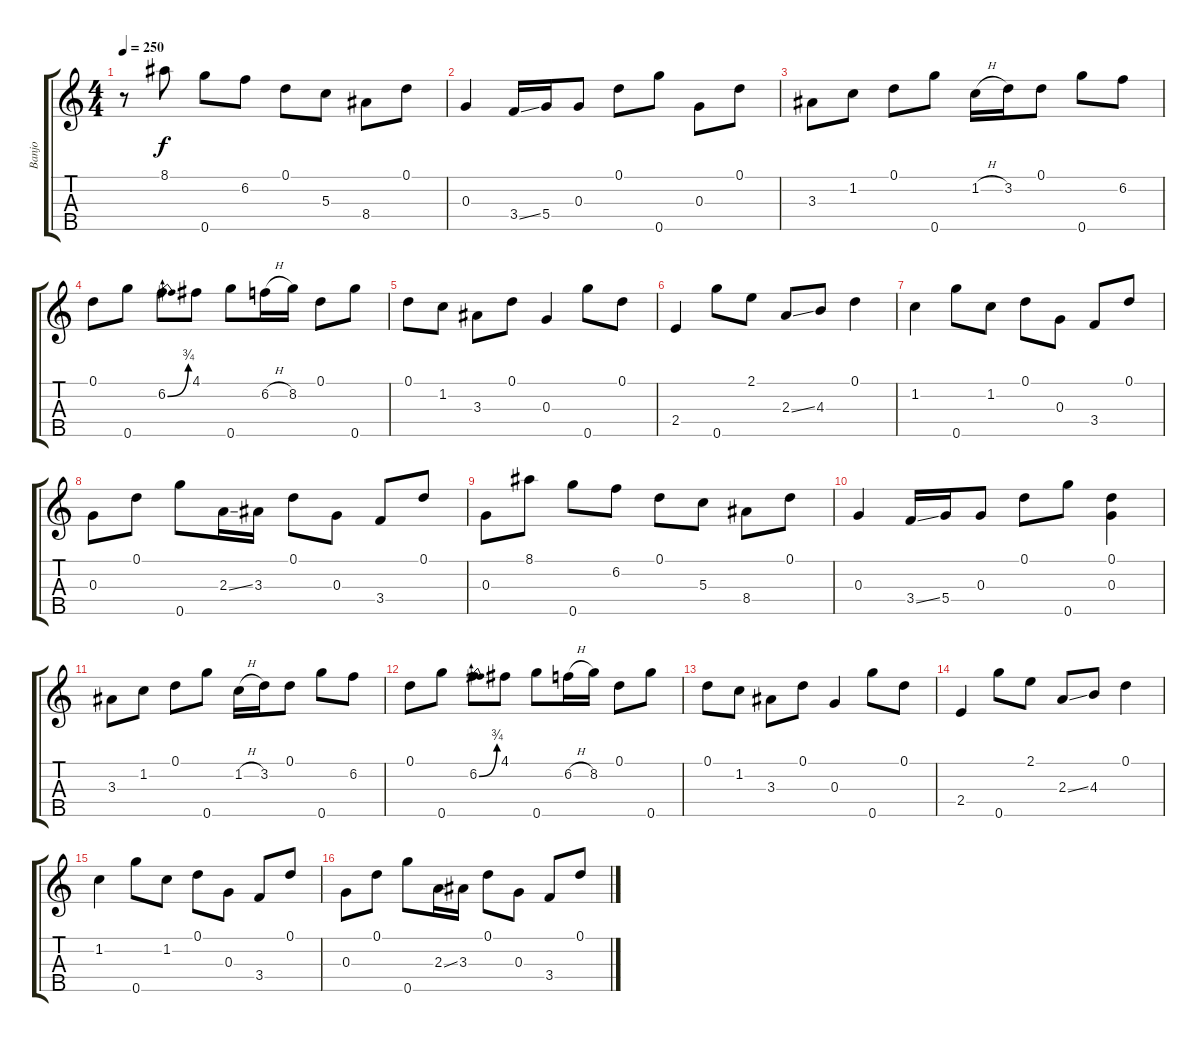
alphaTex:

\track ("Banjo" "Banjo") {instrument banjo}
\staff {score tabs}
\tuning (D4 B3 G3 D3 G4) {hide}
\displaytranspose 12
\ts (4 4)
\tempo 250
\clef g2
\ks c
r.8{dy f instrument banjo} 8.1.8 0.5.8 6.2.8 0.1.8 5.3.8 8.4.8 0.1.8 |
0.3.4 3.4{ss}.16 5.4.16 0.3.8 0.1.8 0.5.8 0.3.8 0.1.8 |
3.3.8 1.2.8 0.1.8 0.5.8 1.2{h}.16 3.2.16 0.1.8 0.5.8 6.2.8 |
0.1.8 0.5.8 6.2{be (bend 0 0 60 3)}.8 4.1.8 0.5.8 6.2{h}.16 8.2.16 0.1.8 0.5.8 |
0.1.8 1.2.8 3.3.8 0.1.8 0.3.4 0.5.8 0.1.8 |
2.4.4 0.5.8 2.1.8 2.3{ss}.8 4.3.8 0.1.4 |
1.2.4 0.5.8 1.2.8 0.1.8 0.3.8 3.4.8 0.1.8 |
0.3.8 0.1.8 0.5.8 2.3{ss}.16 3.3.16 0.1.8 0.3.8 3.4.8 0.1.8 |
0.3.8 8.1.8 0.5.8 6.2.8 0.1.8 5.3.8 8.4.8 0.1.8 |
0.3.4 3.4{ss}.16 5.4.16 0.3.8 0.1.8 0.5.8 (0.1 0.3).4 |
3.3.8 1.2.8 0.1.8 0.5.8 1.2{h}.16 3.2.16 0.1.8 0.5.8 6.2.8 |
0.1.8 0.5.8 6.2{be (bend 0 0 60 3)}.8 4.1.8 0.5.8 6.2{h}.16 8.2.16 0.1.8 0.5.8 |
0.1.8 1.2.8 3.3.8 0.1.8 0.3.4 0.5.8 0.1.8 |
2.4.4 0.5.8 2.1.8 2.3{ss}.8 4.3.8 0.1.4 |
1.2.4 0.5.8 1.2.8 0.1.8 0.3.8 3.4.8 0.1.8 |
0.3.8 0.1.8 0.5.8 2.3{ss}.16 3.3.16 0.1.8 0.3.8 3.4.8 0.1.8
